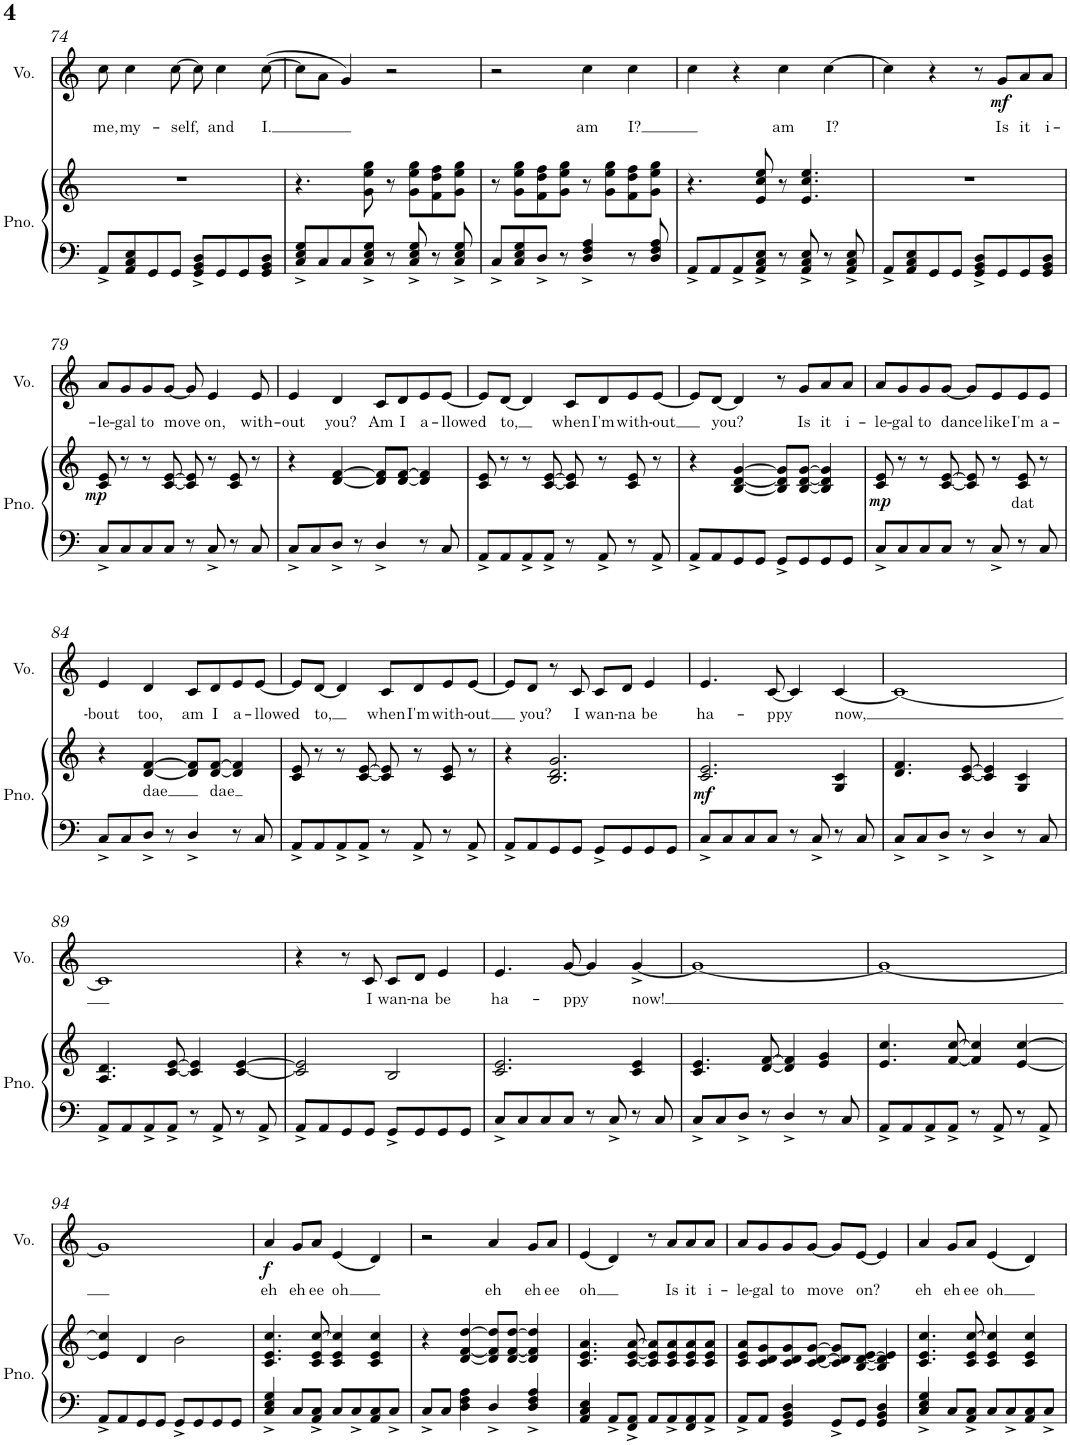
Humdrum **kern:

**kern	**kern	**text	**dynam	**kern	**text	**dynam
*part2	*part2	*part2	*part2	*part1	*part1	*part1
*staff3	*staff2	*staff2	*staff2/3	*staff1	*staff1	*staff1
*I"Piano	*	*	*	*I"Voice	*	*
*I'Pno.	*	*	*	*I'Vo.	*	*
!!LO:PB:g=z
*clefF4	*clefG2	*	*	*clefG2	*	*
*k[]	*k[]	*	*	*k[]	*	*
*M4/4	*M4/4	*	*	*M4/4	*	*
=74	=74	=74	=74	=74	=74	=74
!	!	!	!	!	!LO:LY:b	!
8AA^/L	1r	.	.	8cc\	me,	.
!	!	!	!	!	!LO:LY:b	!
8AA/ 8C/ 8E/	.	.	.	4cc\	my-	.
8GG/	.	.	.	.	.	.
!	!	!	!	!	!LO:LY:b	!
8GG/J	.	.	.	[8cc\	-self,	.
8GG/^ 8BB/^ 8D/^L	.	.	.	8cc\]	.	.
!	!	!	!	!	!LO:LY:b	!
8GG/	.	.	.	4cc\	and	.
8GG/	.	.	.	.	.	.
!	!	!	!	!	!LO:LY:b	!
8GG/ 8BB/ 8D/J	.	.	.	([8cc\	I.	.
=75	=75	=75	=75	=75	=75	=75
8C/^ 8E/^ 8G/^L	4.r	.	.	8cc\L]	.	.
8C/	.	.	.	8a\J	.	.
8C/	.	.	.	4g/)	.	.
8C/^ 8E/^ 8G/^J	8g\ 8ee\ 8gg\	.	.	.	.	.
8r	8r	.	.	2r	.	.
8C/^ 8E/^ 8G/^	8g\ 8ee\ 8gg\L	.	.	.	.	.
8r	8f\ 8dd\ 8ff\	.	.	.	.	.
8C/^ 8E/^ 8G/^	8g\ 8ee\ 8gg\J	.	.	.	.	.
=76	=76	=76	=76	=76	=76	=76
8C^/L	8r	.	.	2r	.	.
8C/ 8E/ 8G/	8g\ 8ee\ 8gg\L	.	.	.	.	.
8D^/J	8f\ 8dd\ 8ff\	.	.	.	.	.
8r	8g\ 8ee\ 8gg\J	.	.	.	.	.
!	!	!	!	!	!LO:LY:b	!
4D/^ 4F/^ 4A/^	8r	.	.	4cc\	am	.
.	8g\ 8ee\ 8gg\L	.	.	.	.	.
!	!	!	!	!	!LO:LY:b	!
8r	8f\ 8dd\ 8ff\	.	.	4cc\	I?	.
8D/ 8F/ 8A/	8g\ 8ee\ 8gg\J	.	.	.	.	.
=77	=77	=77	=77	=77	=77	=77
8AA^/L	4.r	.	.	4cc\	.	.
8AA/	.	.	.	.	.	.
8AA^/	.	.	.	4r	.	.
8AA/^ 8C/^ 8E/^J	8e/ 8cc/ 8ee/	.	.	.	.	.
!	!	!	!	!	!LO:LY:b	!
8r	8r	.	.	4cc\	am	.
8AA/^ 8C/^ 8E/^	4.e/ 4.cc/ 4.ee/	.	.	.	.	.
!	!	!	!	!	!LO:LY:b	!
8r	.	.	.	[4cc\	I?	.
8AA/^ 8C/^ 8E/^	.	.	.	.	.	.
=78	=78	=78	=78	=78	=78	=78
8AA^/L	1r	.	.	4cc\]	.	.
8AA/ 8C/ 8E/	.	.	.	.	.	.
8GG/	.	.	.	4r	.	.
8GG/J	.	.	.	.	.	.
8GG/^ 8BB/^ 8D/^L	.	.	.	8r	.	.
!	!	!	!	!	!LO:LY:b	!LO:DY:b
8GG/	.	.	.	8g/L	Is	mf
!	!	!	!	!	!LO:LY:b	!
8GG/	.	.	.	8a/	it	.
!	!	!	!	!	!LO:LY:b	!
8GG/ 8BB/ 8D/J	.	.	.	8a/J	i-	.
!!LO:LB:g=z
=79	=79	=79	=79	=79	=79	=79
!	!	!	!LO:DY:b	!	!LO:LY:b	!
8C^/L	8c/ 8e/	.	mp	8a/L	-le-	.
!	!	!	!	!	!LO:LY:b	!
8C/	8r	.	.	8g/	-gal	.
!	!	!	!	!	!LO:LY:b	!
8C/	8r	.	.	8g/	to	.
!	!	!	!	!	!LO:LY:b	!
8C/J	[8c/ [8e/	.	.	[8g/J	move	.
8r	8c/] 8e/]	.	.	8g/]	.	.
!	!	!	!	!	!LO:LY:b	!
8C^/	8r	.	.	4e/	on,	.
8r	8c/ 8e/	.	.	.	.	.
!	!	!	!	!	!LO:LY:b	!
8C/	8r	.	.	8e/	with-	.
=80	=80	=80	=80	=80	=80	=80
!	!	!	!	!	!LO:LY:b	!
8C^/L	4r	.	.	4e/	-out	.
8C/	.	.	.	.	.	.
!	!	!	!	!	!LO:LY:b	!
8D^/J	[4d/ [4f/	.	.	4d/	you?	.
8r	.	.	.	.	.	.
!	!	!	!	!	!LO:LY:b	!
4D^/	8d/] 8f/]L	.	.	8c/L	Am	.
!	!	!	!	!	!LO:LY:b	!
.	[8d/ [8f/J	.	.	8d/	I	.
!	!	!	!	!	!LO:LY:b	!
8r	4d/] 4f/]	.	.	8e/	a-	.
!	!	!	!	!	!LO:LY:b	!
8C/	.	.	.	[8e/J	-llowed	.
=81	=81	=81	=81	=81	=81	=81
8AA^/L	8c/ 8e/	.	.	8e/L]	.	.
!	!	!	!	!	!LO:LY:b	!
8AA/	8r	.	.	[8d/J	to,	.
8AA^/	8r	.	.	4d/]	.	.
8AA^/J	[8c/ [8e/	.	.	.	.	.
!	!	!	!	!	!LO:LY:b	!
8r	8c/] 8e/]	.	.	8c/L	when	.
!	!	!	!	!	!LO:LY:b	!
8AA^/	8r	.	.	8d/	I'm	.
!	!	!	!	!	!LO:LY:b	!
8r	8c/ 8e/	.	.	8e/	with-	.
!	!	!	!	!	!LO:LY:b	!
8AA^/	8r	.	.	[8e/J	-out	.
=82	=82	=82	=82	=82	=82	=82
8AA^/L	4r	.	.	8e/L]	.	.
!	!	!	!	!	!LO:LY:b	!
8AA/	.	.	.	[8d/J	you?	.
8GG/	[4B/ [4d/ [4g/	.	.	4d/]	.	.
8GG/J	.	.	.	.	.	.
8GG^/L	8B/] 8d/] 8g/]L	.	.	8r	.	.
!	!	!	!	!	!LO:LY:b	!
8GG/	[8B/ [8d/ [8g/J	.	.	8g/L	Is	.
!	!	!	!	!	!LO:LY:b	!
8GG/	4B/] 4d/] 4g/]	.	.	8a/	it	.
!	!	!	!	!	!LO:LY:b	!
8GG/J	.	.	.	8a/J	i-	.
=83	=83	=83	=83	=83	=83	=83
!	!	!	!LO:DY:b	!	!LO:LY:b	!
8C^/L	8c/ 8e/	.	mp	8a/L	-le-	.
!	!	!	!	!	!LO:LY:b	!
8C/	8r	.	.	8g/	-gal	.
!	!	!	!	!	!LO:LY:b	!
8C/	8r	.	.	8g/	to	.
!	!	!	!	!	!LO:LY:b	!
8C/J	[8c/ [8e/	.	.	[8g/J	dance	.
8r	8c/] 8e/]	.	.	8g/L]	.	.
!	!	!	!	!	!LO:LY:b	!
8C^/	8r	.	.	8e/	like	.
!	!	!LO:LY:b	!	!	!LO:LY:b	!
8r	8c/ 8e/	dat	.	8e/	I'm	.
!	!	!	!	!	!LO:LY:b	!
8C/	8r	.	.	8e/J	a-	.
!!LO:LB:g=z
=84	=84	=84	=84	=84	=84	=84
!	!	!	!	!	!LO:LY:b	!
8C^/L	4r	.	.	4e/	-bout	.
8C/	.	.	.	.	.	.
!	!	!LO:LY:b	!	!	!LO:LY:b	!
8D^/J	[4d/ [4f/	dae	.	4d/	too,	.
8r	.	.	.	.	.	.
!	!	!	!	!	!LO:LY:b	!
4D^/	8d/] 8f/]L	.	.	8c/L	am	.
!	!	!LO:LY:b	!	!	!LO:LY:b	!
.	[8d/ [8f/J	dae	.	8d/	I	.
!	!	!	!	!	!LO:LY:b	!
8r	4d/] 4f/]	.	.	8e/	a-	.
!	!	!	!	!	!LO:LY:b	!
8C/	.	.	.	[8e/J	-llowed	.
=85	=85	=85	=85	=85	=85	=85
8AA^/L	8c/ 8e/	.	.	8e/L]	.	.
!	!	!	!	!	!LO:LY:b	!
8AA/	8r	.	.	[8d/J	to,	.
8AA^/	8r	.	.	4d/]	.	.
8AA^/J	[8c/ [8e/	.	.	.	.	.
!	!	!	!	!	!LO:LY:b	!
8r	8c/] 8e/]	.	.	8c/L	when	.
!	!	!	!	!	!LO:LY:b	!
8AA^/	8r	.	.	8d/	I'm	.
!	!	!	!	!	!LO:LY:b	!
8r	8c/ 8e/	.	.	8e/	with-	.
!	!	!	!	!	!LO:LY:b	!
8AA^/	8r	.	.	[8e/J	-out	.
=86	=86	=86	=86	=86	=86	=86
8AA^/L	4r	.	.	8e/L]	.	.
!	!	!	!	!	!LO:LY:b	!
8AA/	.	.	.	8d/J	you?	.
8GG/	2.B/ 2.d/ 2.g/	.	.	8r	.	.
!	!	!	!	!	!LO:LY:b	!
8GG/J	.	.	.	8c/	I	.
!	!	!	!	!	!LO:LY:b	!
8GG^/L	.	.	.	8c/L	wan-	.
!	!	!	!	!	!LO:LY:b	!
8GG/	.	.	.	8d/J	-na	.
!	!	!	!	!	!LO:LY:b	!
8GG/	.	.	.	4e/	be	.
8GG/J	.	.	.	.	.	.
=87	=87	=87	=87	=87	=87	=87
!	!	!	!LO:DY:b	!	!LO:LY:b	!
8C^/L	2.c/ 2.e/	.	mf	4.e/	ha-	.
8C/	.	.	.	.	.	.
8C/	.	.	.	.	.	.
!	!	!	!	!	!LO:LY:b	!
8C/J	.	.	.	[8c/	-ppy	.
8r	.	.	.	4c/]	.	.
8C^/	.	.	.	.	.	.
!	!	!	!	!	!LO:LY:b	!
8r	4G/ 4c/	.	.	[4c/	now,	.
8C/	.	.	.	.	.	.
=88	=88	=88	=88	=88	=88	=88
8C^/L	4.d/ 4.f/	.	.	1c_	.	.
8C/	.	.	.	.	.	.
8D^/J	.	.	.	.	.	.
8r	[8c/ [8e/	.	.	.	.	.
4D^/	4c/] 4e/]	.	.	.	.	.
8r	4G/ 4c/	.	.	.	.	.
8C/	.	.	.	.	.	.
!!LO:LB:g=z
=89	=89	=89	=89	=89	=89	=89
8AA^/L	4.A/ 4.d/	.	.	1c]	.	.
8AA/	.	.	.	.	.	.
8AA^/	.	.	.	.	.	.
8AA^/J	[8c/ [8e/	.	.	.	.	.
8r	4c/] 4e/]	.	.	.	.	.
8AA^/	.	.	.	.	.	.
8r	[4c/ [4e/	.	.	.	.	.
8AA^/	.	.	.	.	.	.
=90	=90	=90	=90	=90	=90	=90
8AA^/L	2c/] 2e/]	.	.	4r	.	.
8AA/	.	.	.	.	.	.
8GG/	.	.	.	8r	.	.
!	!	!	!	!	!LO:LY:b	!
8GG/J	.	.	.	8c/	I	.
!	!	!	!	!	!LO:LY:b	!
8GG^/L	2B/	.	.	8c/L	wan-	.
!	!	!	!	!	!LO:LY:b	!
8GG/	.	.	.	8d/J	-na	.
!	!	!	!	!	!LO:LY:b	!
8GG/	.	.	.	4e/	be	.
8GG/J	.	.	.	.	.	.
=91	=91	=91	=91	=91	=91	=91
!	!	!	!	!	!LO:LY:b	!
8C^/L	2.c/ 2.e/	.	.	4.e/	ha-	.
8C/	.	.	.	.	.	.
8C/	.	.	.	.	.	.
!	!	!	!	!	!LO:LY:b	!
8C/J	.	.	.	[8g^/	-ppy	.
8r	.	.	.	4g/]	.	.
8C^/	.	.	.	.	.	.
!	!	!	!	!	!LO:LY:b	!
8r	4c/ 4e/	.	.	[4g^/	now!	.
8C/	.	.	.	.	.	.
=92	=92	=92	=92	=92	=92	=92
8C^/L	4.c/ 4.e/	.	.	1g_	.	.
8C/	.	.	.	.	.	.
8D^/J	.	.	.	.	.	.
8r	[8d/ [8f/	.	.	.	.	.
4D^/	4d/] 4f/]	.	.	.	.	.
8r	4e/ 4g/	.	.	.	.	.
8C/	.	.	.	.	.	.
=93	=93	=93	=93	=93	=93	=93
8AA^/L	4.e/ 4.cc/	.	.	1g_	.	.
8AA/	.	.	.	.	.	.
8AA^/	.	.	.	.	.	.
8AA^/J	[8f/ [8cc/	.	.	.	.	.
8r	4f/] 4cc/]	.	.	.	.	.
8AA^/	.	.	.	.	.	.
8r	[4e/ [4cc/	.	.	.	.	.
8AA^/	.	.	.	.	.	.
!!LO:LB:g=z
=94	=94	=94	=94	=94	=94	=94
8AA^/L	4e/] 4cc/]	.	.	1g]	.	.
8AA/	.	.	.	.	.	.
8GG/	4d/	.	.	.	.	.
8GG/J	.	.	.	.	.	.
8GG^/L	2b\	.	.	.	.	.
8GG/	.	.	.	.	.	.
8GG/	.	.	.	.	.	.
8GG/J	.	.	.	.	.	.
=95	=95	=95	=95	=95	=95	=95
!	!	!	!	!	!LO:LY:b	!LO:DY:b
4C/^ 4E/^ 4G/^	4.c/ 4.e/ 4.cc/	.	.	4a/	eh	f
!	!	!	!	!	!LO:LY:b	!
8C/L	.	.	.	8g/L	eh	.
!	!	!	!	!	!LO:LY:b	!
8AA/^ 8C/^J	8c/ 8e/ [8cc/	.	.	8a/J	ee	.
!	!	!	!	!	!LO:LY:b	!
8C/L	4c/ 4e/ 4cc/]	.	.	(4e/	oh	.
8C^/	.	.	.	.	.	.
8AA/ 8C/	4c/ 4e/ 4cc/	.	.	4d/)	.	.
8C^/J	.	.	.	.	.	.
=96	=96	=96	=96	=96	=96	=96
8C^/L	4r	.	.	2r	.	.
8C/J	.	.	.	.	.	.
4D\ 4F\ 4A\	[4d/ [4f/ [4dd/	.	.	.	.	.
!	!	!	!	!	!LO:LY:b	!
4D^/	8d/] 8f/] 8dd/]L	.	.	4a/	eh	.
.	[8d/ [8f/ [8dd/J	.	.	.	.	.
!	!	!	!	!	!LO:LY:b	!
4D/^ 4F/^ 4A/^	4d/] 4f/] 4dd/]	.	.	8g/L	eh	.
!	!	!	!	!	!LO:LY:b	!
.	.	.	.	8a/J	ee	.
=97	=97	=97	=97	=97	=97	=97
!	!	!	!	!	!LO:LY:b	!
4AA/ 4C/ 4E/	4.c/ 4.e/ 4.a/	.	.	(4e/	oh	.
8AA^/L	.	.	.	4d/)	.	.
8FF/^ 8AA/^J	[8c/ [8e/ [8a/	.	.	.	.	.
8AA/L	8c/] 8e/] 8a/]L	.	.	8r	.	.
!	!	!	!	!	!LO:LY:b	!
8AA^/	8c/ 8e/ 8a/	.	.	8a/L	Is	.
!	!	!	!	!	!LO:LY:b	!
8FF/ 8AA/	8c/ 8e/ 8a/	.	.	8a/	it	.
!	!	!	!	!	!LO:LY:b	!
8AA^/J	8c/ 8e/ 8a/J	.	.	8a/J	i-	.
=98	=98	=98	=98	=98	=98	=98
!	!	!	!	!	!LO:LY:b	!
8AA^/L	8c/ 8e/ 8a/L	.	.	8a/L	-le-	.
!	!	!	!	!	!LO:LY:b	!
8AA/J	8c/ 8d/ 8g/	.	.	8g/	-gal	.
!	!	!	!	!	!LO:LY:b	!
4GG/ 4BB/ 4D/	8c/ 8d/ 8g/	.	.	8g/	to	.
!	!	!	!	!	!LO:LY:b	!
.	[8c/ [8d/ [8g/J	.	.	[8g/J	move	.
8GG^/L	8c/] 8d/] 8g/]L	.	.	8g/L]	.	.
!	!	!	!	!	!LO:LY:b	!
8GG/J	[8B/ [8d/ [8e/J	.	.	[8e/J	on?	.
4GG/ 4BB/ 4D/	4B/] 4d/] 4e/]	.	.	4e/]	.	.
=99	=99	=99	=99	=99	=99	=99
!	!	!	!	!	!LO:LY:b	!
4C/^ 4E/^ 4G/^	4.c/ 4.e/ 4.cc/	.	.	4a/	eh	.
!	!	!	!	!	!LO:LY:b	!
8C/L	.	.	.	8g/L	eh	.
!	!	!	!	!	!LO:LY:b	!
8AA/^ 8C/^J	8c/ 8e/ [8cc/	.	.	8a/J	ee	.
!	!	!	!	!	!LO:LY:b	!
8C/L	4c/ 4e/ 4cc/]	.	.	(4e/	oh	.
8C^/	.	.	.	.	.	.
8AA/ 8C/	4c/ 4e/ 4cc/	.	.	4d/)	.	.
8C^/J	.	.	.	.	.	.
=	=	=	=	=	=	=
*-	*-	*-	*-	*-	*-	*-
